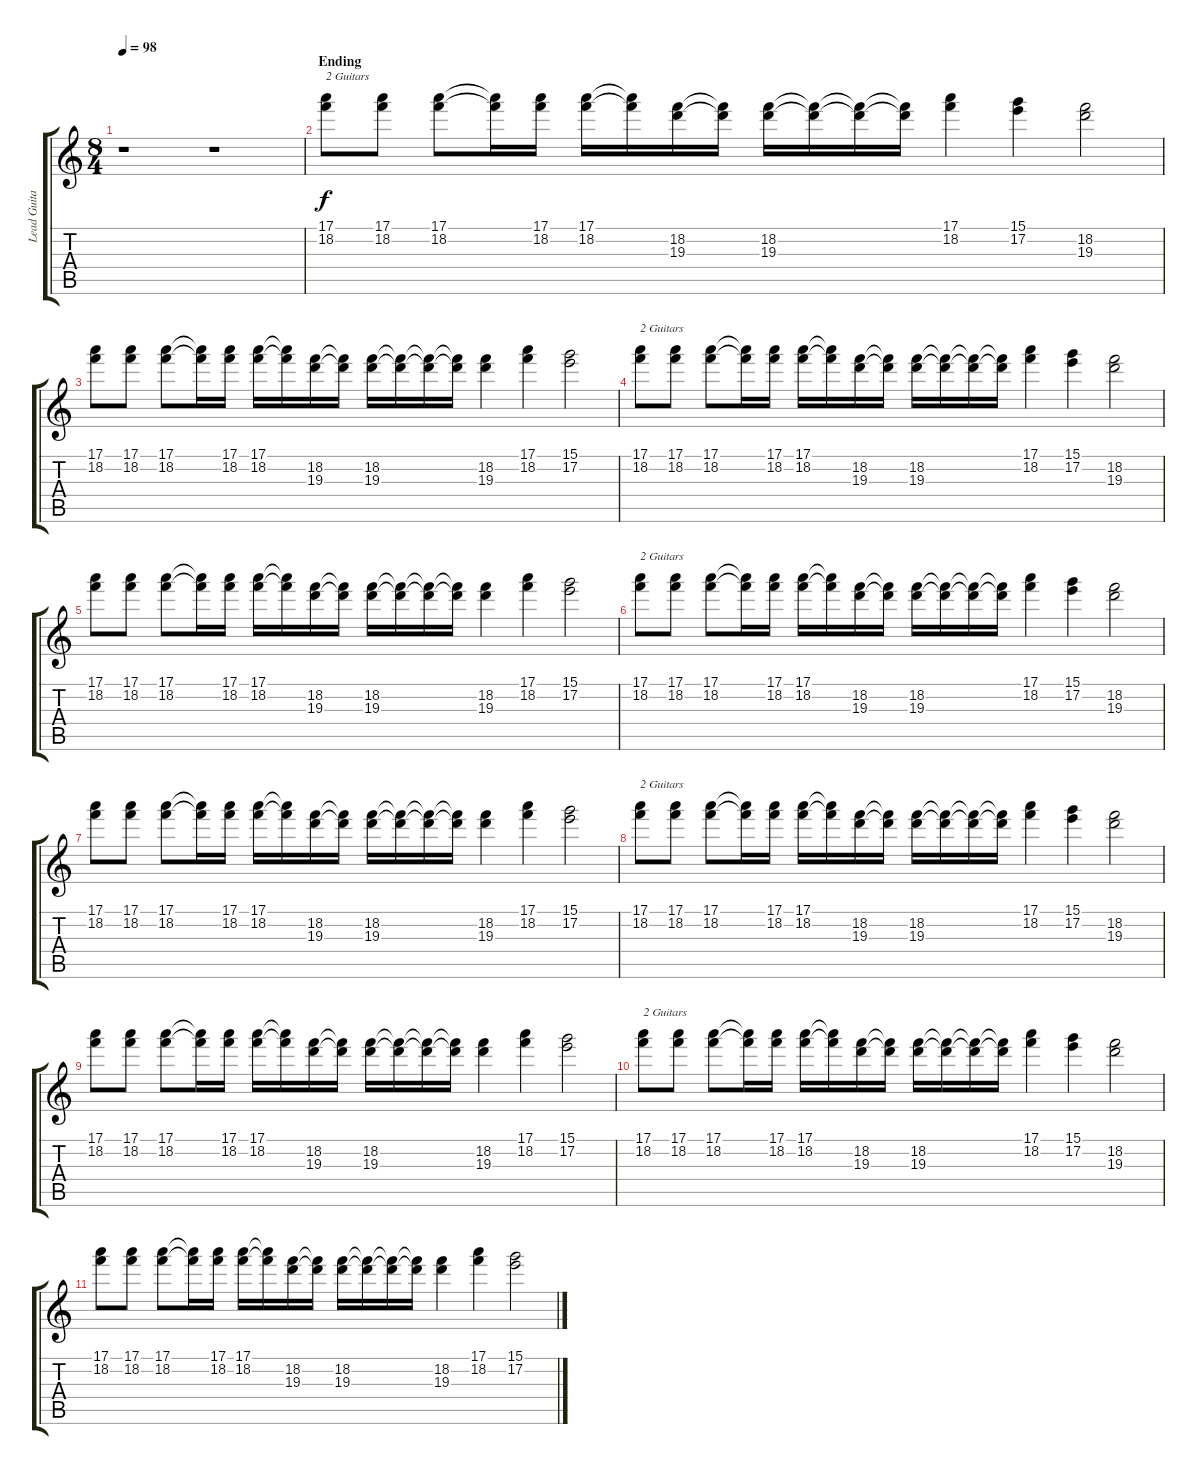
\track ("Lead Guitar" "Lead Guita") {instrument overdrivenguitar}
\staff {score tabs}
\tuning (E4 B3 G3 D3 A2 E2) {hide}
\ts (8 4)
\tempo 98
\clef g2
\ks c
r.1{dy f} r.1 |
\section ("" "Ending")
(17.1 18.2).8{txt "2 Guitars"} (17.1 18.2).8 (17.1 18.2).8 (17.1{t} 18.2{t}).16 (17.1 18.2).16 (17.1 18.2).16 (17.1{t} 18.2{t}).16 (18.2 19.3).16 (18.2{t} 19.3{t}).16 (18.2 19.3).16 (18.2{t} 19.3{t}).16 (18.2{t} 19.3{t}).16 (18.2{t} 19.3{t}).16 (17.1 18.2).4 (15.1 17.2).4 (18.2 19.3).2 |
(17.1 18.2).8 (17.1 18.2).8 (17.1 18.2).8 (17.1{t} 18.2{t}).16 (17.1 18.2).16 (17.1 18.2).16 (17.1{t} 18.2{t}).16 (18.2 19.3).16 (18.2{t} 19.3{t}).16 (18.2 19.3).16 (18.2{t} 19.3{t}).16 (18.2{t} 19.3{t}).16 (18.2{t} 19.3{t}).16 (18.2 19.3).4 (17.1 18.2).4 (15.1 17.2).2 |
(17.1 18.2).8{txt "2 Guitars"} (17.1 18.2).8 (17.1 18.2).8 (17.1{t} 18.2{t}).16 (17.1 18.2).16 (17.1 18.2).16 (17.1{t} 18.2{t}).16 (18.2 19.3).16 (18.2{t} 19.3{t}).16 (18.2 19.3).16 (18.2{t} 19.3{t}).16 (18.2{t} 19.3{t}).16 (18.2{t} 19.3{t}).16 (17.1 18.2).4 (15.1 17.2).4 (18.2 19.3).2 |
(17.1 18.2).8 (17.1 18.2).8 (17.1 18.2).8 (17.1{t} 18.2{t}).16 (17.1 18.2).16 (17.1 18.2).16 (17.1{t} 18.2{t}).16 (18.2 19.3).16 (18.2{t} 19.3{t}).16 (18.2 19.3).16 (18.2{t} 19.3{t}).16 (18.2{t} 19.3{t}).16 (18.2{t} 19.3{t}).16 (18.2 19.3).4 (17.1 18.2).4 (15.1 17.2).2 |
(17.1 18.2).8{txt "2 Guitars" volume 11} (17.1 18.2).8 (17.1 18.2).8 (17.1{t} 18.2{t}).16 (17.1 18.2).16 (17.1 18.2).16 (17.1{t} 18.2{t}).16 (18.2 19.3).16 (18.2{t} 19.3{t}).16 (18.2 19.3).16 (18.2{t} 19.3{t}).16 (18.2{t} 19.3{t}).16 (18.2{t} 19.3{t}).16 (17.1 18.2).4 (15.1 17.2).4 (18.2 19.3).2 |
(17.1 18.2).8{volume 9} (17.1 18.2).8 (17.1 18.2).8 (17.1{t} 18.2{t}).16 (17.1 18.2).16 (17.1 18.2).16 (17.1{t} 18.2{t}).16 (18.2 19.3).16 (18.2{t} 19.3{t}).16 (18.2 19.3).16 (18.2{t} 19.3{t}).16 (18.2{t} 19.3{t}).16 (18.2{t} 19.3{t}).16 (18.2 19.3).4 (17.1 18.2).4 (15.1 17.2).2 |
(17.1 18.2).8{txt "2 Guitars" volume 7} (17.1 18.2).8 (17.1 18.2).8 (17.1{t} 18.2{t}).16 (17.1 18.2).16 (17.1 18.2).16 (17.1{t} 18.2{t}).16 (18.2 19.3).16 (18.2{t} 19.3{t}).16 (18.2 19.3).16 (18.2{t} 19.3{t}).16 (18.2{t} 19.3{t}).16 (18.2{t} 19.3{t}).16 (17.1 18.2).4 (15.1 17.2).4 (18.2 19.3).2 |
(17.1 18.2).8{volume 5} (17.1 18.2).8 (17.1 18.2).8 (17.1{t} 18.2{t}).16 (17.1 18.2).16 (17.1 18.2).16 (17.1{t} 18.2{t}).16 (18.2 19.3).16 (18.2{t} 19.3{t}).16 (18.2 19.3).16 (18.2{t} 19.3{t}).16 (18.2{t} 19.3{t}).16 (18.2{t} 19.3{t}).16 (18.2 19.3).4 (17.1 18.2).4 (15.1 17.2).2 |
(17.1 18.2).8{txt "2 Guitars" volume 3} (17.1 18.2).8 (17.1 18.2).8 (17.1{t} 18.2{t}).16 (17.1 18.2).16 (17.1 18.2).16 (17.1{t} 18.2{t}).16 (18.2 19.3).16 (18.2{t} 19.3{t}).16 (18.2 19.3).16 (18.2{t} 19.3{t}).16 (18.2{t} 19.3{t}).16 (18.2{t} 19.3{t}).16 (17.1 18.2).4 (15.1 17.2).4 (18.2 19.3).2 |
(17.1 18.2).8{volume 1} (17.1 18.2).8 (17.1 18.2).8 (17.1{t} 18.2{t}).16 (17.1 18.2).16 (17.1 18.2).16 (17.1{t} 18.2{t}).16 (18.2 19.3).16 (18.2{t} 19.3{t}).16 (18.2 19.3).16 (18.2{t} 19.3{t}).16 (18.2{t} 19.3{t}).16 (18.2{t} 19.3{t}).16 (18.2 19.3).4 (17.1 18.2).4 (15.1 17.2).2
